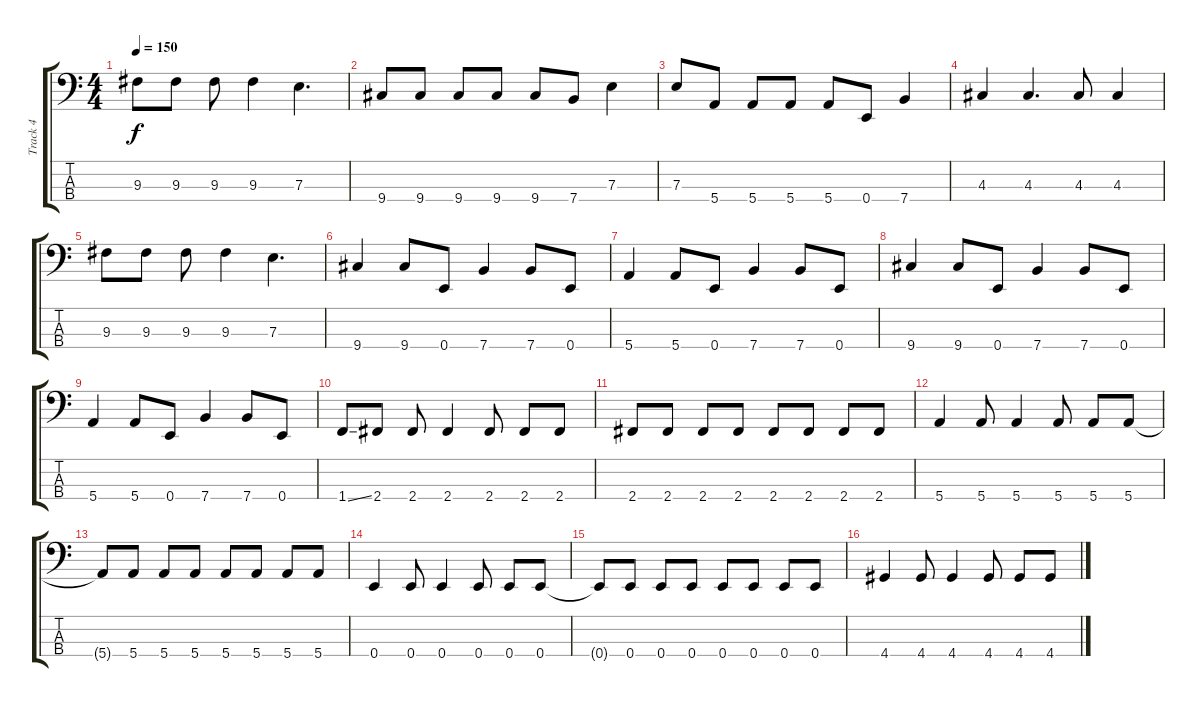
\track ("Track 4" "Track 4") {instrument electricbassfinger}
\staff {score tabs}
\tuning (G2 D2 A1 E1) {hide}
\ts (4 4)
\tempo 150
\clef f4
\ks c
9.3.8{dy f} 9.3.8 9.3.8 9.3.4 7.3.4{d} |
9.4.8 9.4.8 9.4.8 9.4.8 9.4.8 7.4.8 7.3.4 |
7.3.8 5.4.8 5.4.8 5.4.8 5.4.8 0.4.8 7.4.4 |
4.3.4 4.3.4{d} 4.3.8 4.3.4 |
9.3.8 9.3.8 9.3.8 9.3.4 7.3.4{d} |
9.4.4 9.4.8 0.4.8 7.4.4 7.4.8 0.4.8 |
5.4.4 5.4.8 0.4.8 7.4.4 7.4.8 0.4.8 |
9.4.4 9.4.8 0.4.8 7.4.4 7.4.8 0.4.8 |
5.4.4 5.4.8 0.4.8 7.4.4 7.4.8 0.4.8 |
1.4{ss}.8 2.4.8 2.4.8 2.4.4 2.4.8 2.4.8 2.4.8 |
2.4.8 2.4.8 2.4.8 2.4.8 2.4.8 2.4.8 2.4.8 2.4.8 |
5.4.4 5.4.8 5.4.4 5.4.8 5.4.8 5.4.8 |
5.4{t}.8 5.4.8 5.4.8 5.4.8 5.4.8 5.4.8 5.4.8 5.4.8 |
0.4.4 0.4.8 0.4.4 0.4.8 0.4.8 0.4.8 |
0.4{t}.8 0.4.8 0.4.8 0.4.8 0.4.8 0.4.8 0.4.8 0.4.8 |
4.4.4 4.4.8 4.4.4 4.4.8 4.4.8 4.4.8
